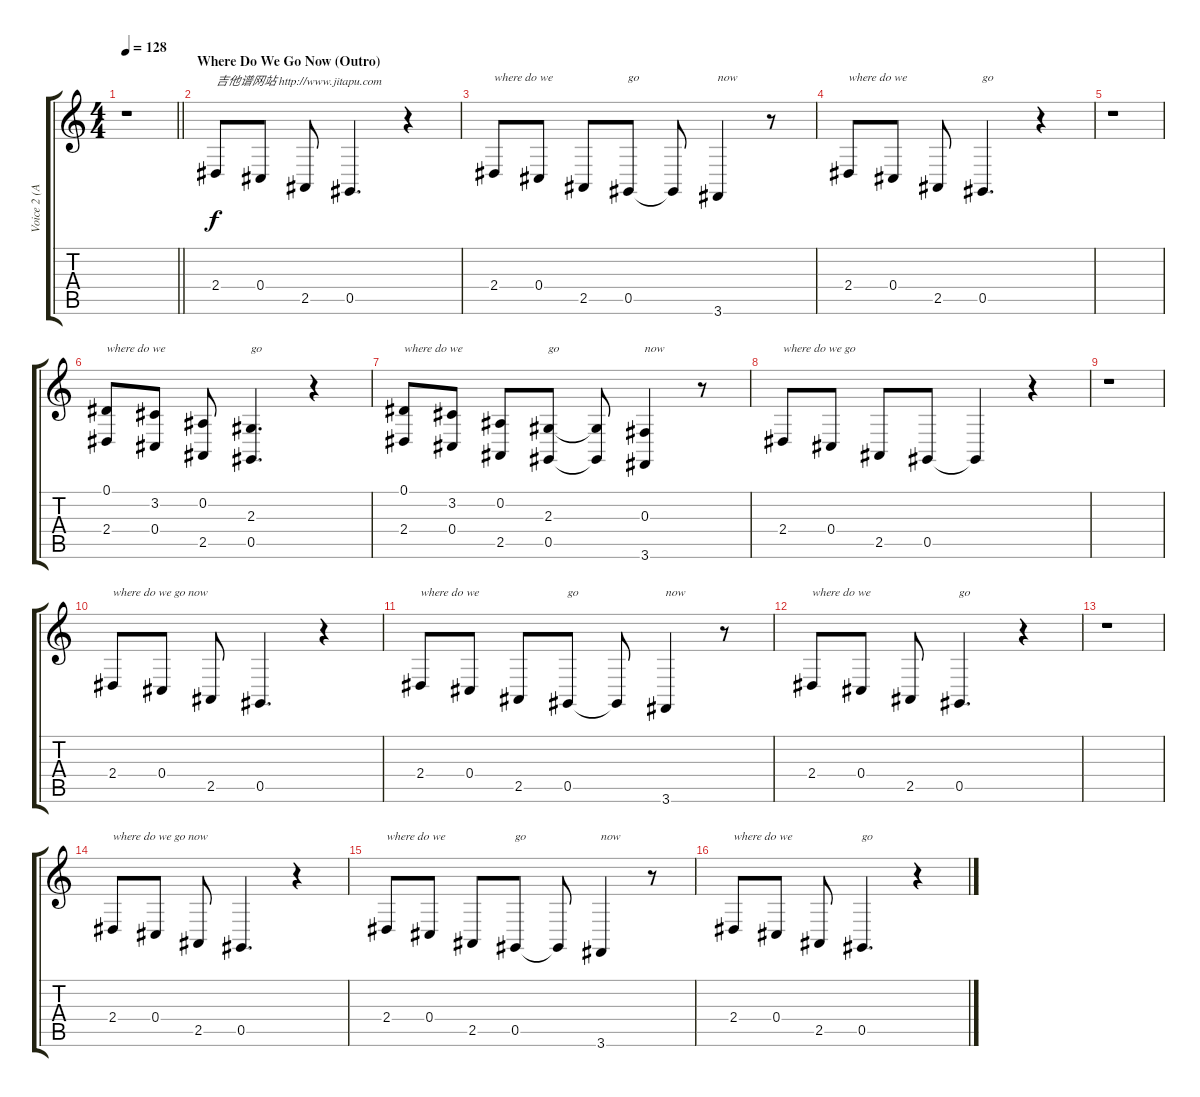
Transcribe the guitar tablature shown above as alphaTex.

\track ("Voice 2 (Axl, Izzy, Duff)" "Voice 2 (A") {instrument lead2sawtooth}
\staff {score tabs}
\tuning (Eb4 Bb3 Gb3 Db3 Ab2 Eb2) {hide}
\ts (4 4)
\tempo 128
\clef g2
\barLineRight lightlight
\ks c
r.1{dy f} |
\section ("" "Where Do We Go Now (Outro)")
2.4.8{txt "吉他谱网站 http://www.jitapu.com" volume 12 instrument lead8bassandlead} 0.4.8 2.5.8 0.5.4{d} r.4 |
2.4.8{txt "where do we"} 0.4.8 2.5.8 0.5.8{txt "go"} 0.5{t}.8 3.6.4{txt "now"} r.8 |
2.4.8{txt "where do we"} 0.4.8 2.5.8 0.5.4{d txt "go"} r.4 |
r.1 |
(0.1 2.4).8{txt "where do we"} (3.2 0.4).8 (0.2 2.5).8 (2.3 0.5).4{d txt "go"} r.4 |
(0.1 2.4).8{txt "where do we"} (3.2 0.4).8 (0.2 2.5).8 (2.3 0.5).8{txt "go"} (2.3{t} 0.5{t}).8 (0.3 3.6).4{txt "now"} r.8 |
2.4.8{txt "where do we go"} 0.4.8 2.5.8 0.5.8 0.5{t}.4 r.4 |
r.1 |
2.4.8{txt "where do we go now"} 0.4.8 2.5.8 0.5.4{d} r.4 |
2.4.8{txt "where do we"} 0.4.8 2.5.8 0.5.8{txt "go"} 0.5{t}.8 3.6.4{txt "now"} r.8 |
2.4.8{txt "where do we"} 0.4.8 2.5.8 0.5.4{d txt "go"} r.4 |
r.1 |
2.4.8{txt "where do we go now"} 0.4.8 2.5.8 0.5.4{d} r.4 |
2.4.8{txt "where do we"} 0.4.8 2.5.8 0.5.8{txt "go"} 0.5{t}.8 3.6.4{txt "now"} r.8 |
2.4.8{txt "where do we"} 0.4.8 2.5.8 0.5.4{d txt "go"} r.4
